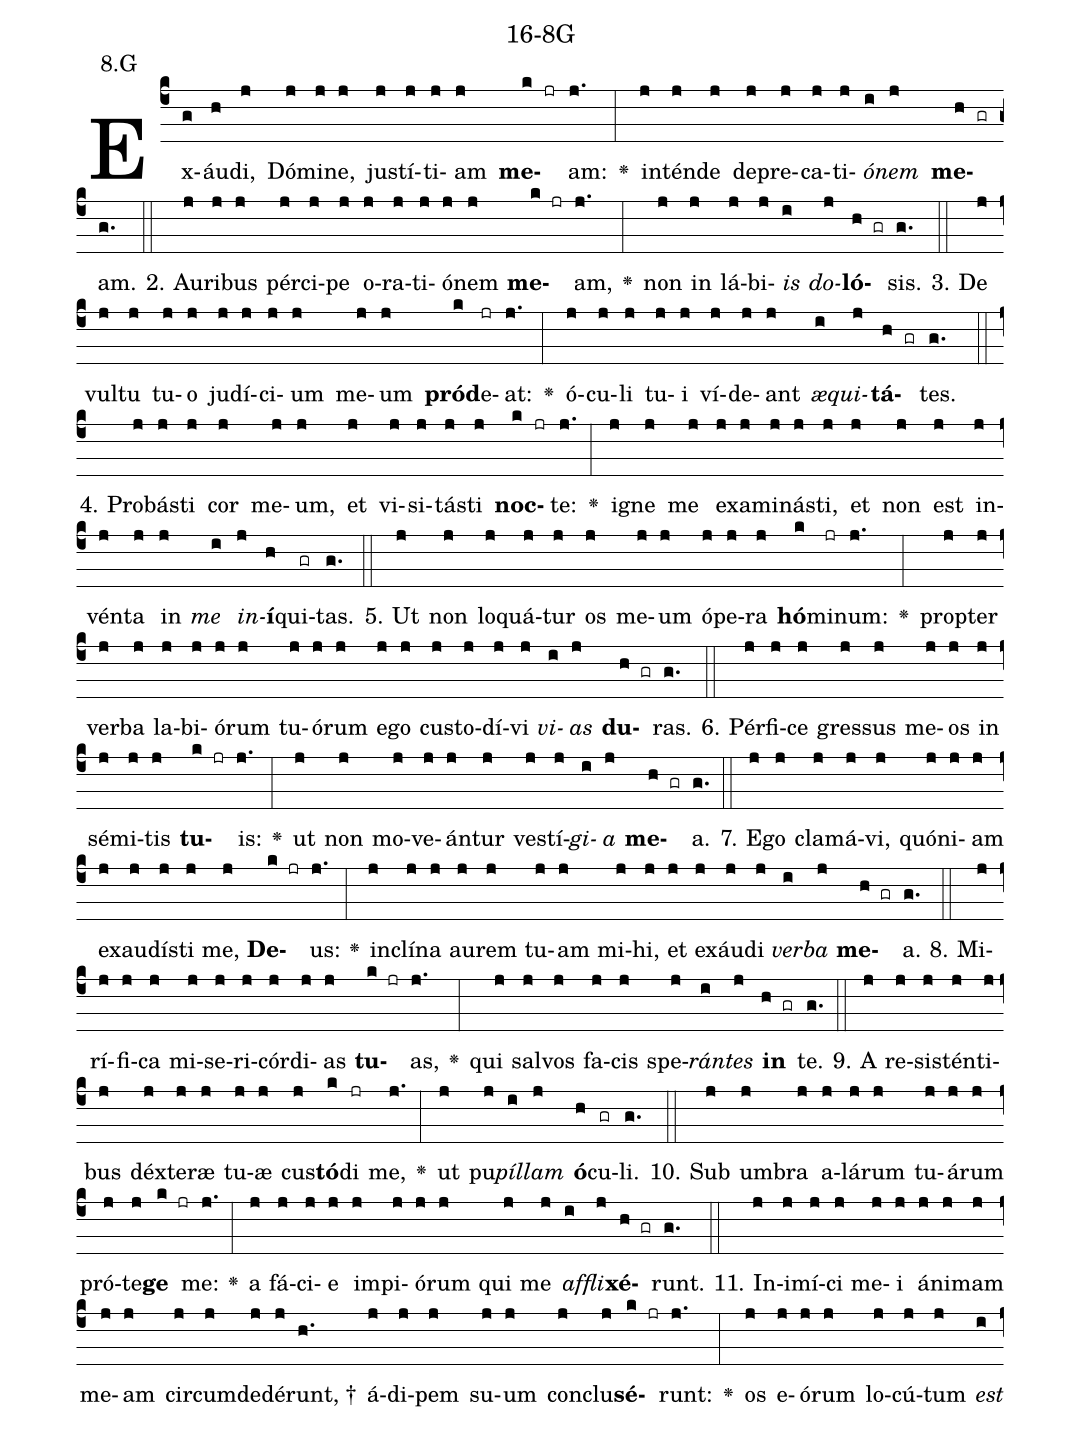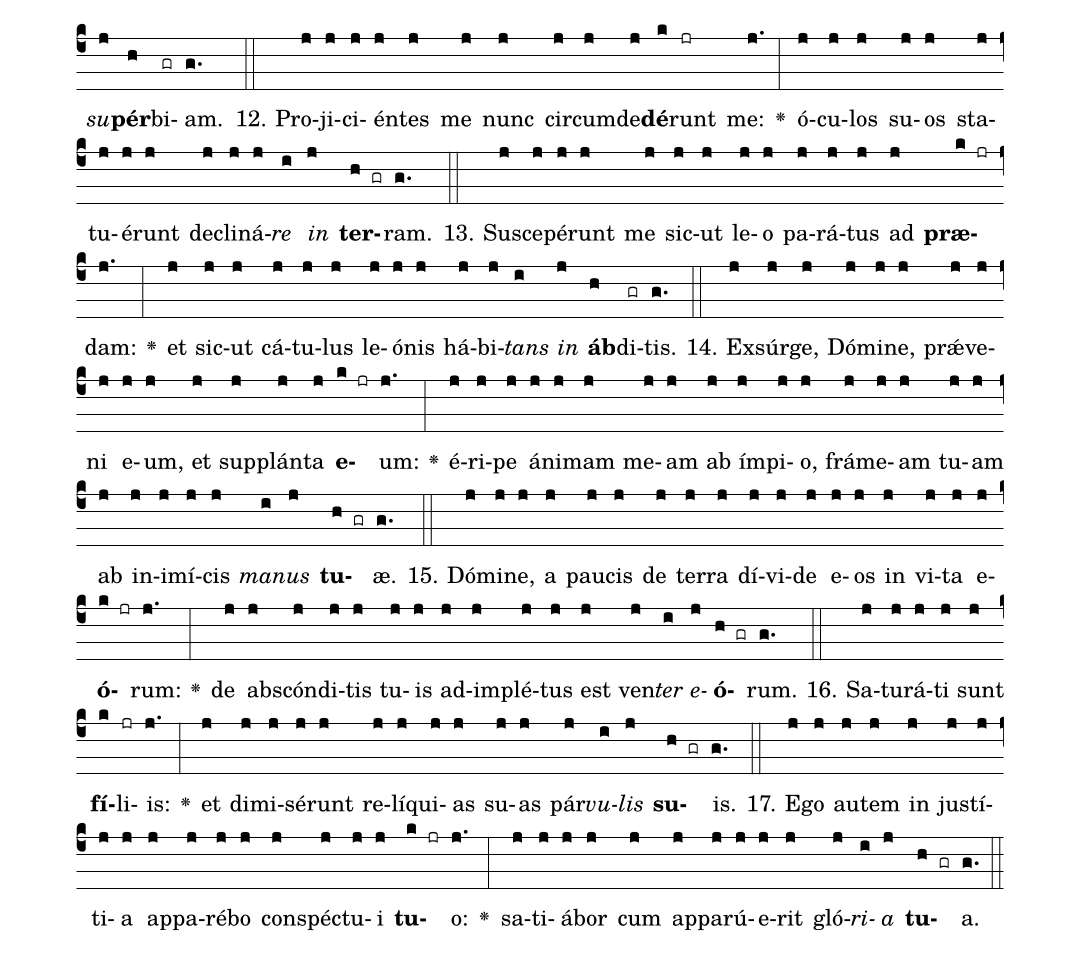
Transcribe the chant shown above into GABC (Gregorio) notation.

name: 16-8G;
annotation: 8.G;
%%
(c4)Ex(g)áu(h)di,(j) Dó(j)mi(j)ne,(j) jus(j)tí(j)ti(j)am(j) <b>me</b>(k jr)am:(j.) <v>\greheightstar</v>(:) in(j)tén(j)de(j) de(j)pre(j)ca(j)ti(j)<i>ó</i>(i)<i>nem</i>(j) <b>me</b>(h gr)am.(g.) (::)
2. Au(j)ri(j)bus(j) pér(j)ci(j)pe(j) o(j)ra(j)ti(j)ó(j)nem(j) <b>me</b>(k jr)am,(j.) <v>\greheightstar</v>(:) non(j) in(j) lá(j)bi(j)<i>is</i>(i) <i>do</i>(j)<b>ló</b>(h gr)sis.(g.) (::)
3. De(j) vul(j)tu(j) tu(j)o(j) ju(j)dí(j)ci(j)um(j) me(j)um(j) <b>pród</b>(k)e(jr)at:(j.) <v>\greheightstar</v>(:) ó(j)cu(j)li(j) tu(j)i(j) ví(j)de(j)ant(j) <i>æ</i>(i)<i>qui</i>(j)<b>tá</b>(h gr)tes.(g.) (::)
4. Pro(j)bás(j)ti(j) cor(j) me(j)um,(j) et(j) vi(j)si(j)tás(j)ti(j) <b>noc</b>(k jr)te:(j.) <v>\greheightstar</v>(:) i(j)gne(j) me(j) ex(j)a(j)mi(j)nás(j)ti,(j) et(j) non(j) est(j) in(j)vén(j)ta(j) in(j) <i>me</i>(i) <i>in</i>(j)<b>í</b>(h)qui(gr)tas.(g.) (::)
5. Ut(j) non(j) lo(j)quá(j)tur(j) os(j) me(j)um(j) ó(j)pe(j)ra(j) <b>hó</b>(k)mi(jr)num:(j.) <v>\greheightstar</v>(:) prop(j)ter(j) ver(j)ba(j) la(j)bi(j)ó(j)rum(j) tu(j)ó(j)rum(j) e(j)go(j) cus(j)to(j)dí(j)vi(j) <i>vi</i>(i)<i>as</i>(j) <b>du</b>(h gr)ras.(g.) (::)
6. Pér(j)fi(j)ce(j) gres(j)sus(j) me(j)os(j) in(j) sé(j)mi(j)tis(j) <b>tu</b>(k jr)is:(j.) <v>\greheightstar</v>(:) ut(j) non(j) mo(j)ve(j)án(j)tur(j) ves(j)tí(j)<i>gi</i>(i)<i>a</i>(j) <b>me</b>(h gr)a.(g.) (::)
7. E(j)go(j) cla(j)má(j)vi,(j) quón(j)i(j)am(j) ex(j)au(j)dís(j)ti(j) me,(j) <b>De</b>(k jr)us:(j.) <v>\greheightstar</v>(:) in(j)clí(j)na(j) au(j)rem(j) tu(j)am(j) mi(j)hi,(j) et(j) ex(j)áu(j)di(j) <i>ver</i>(i)<i>ba</i>(j) <b>me</b>(h gr)a.(g.) (::)
8. Mi(j)rí(j)fi(j)ca(j) mi(j)se(j)ri(j)cór(j)di(j)as(j) <b>tu</b>(k jr)as,(j.) <v>\greheightstar</v>(:) qui(j) sal(j)vos(j) fa(j)cis(j) spe(j)<i>rán</i>(i)<i>tes</i>(j) <b>in</b>(h gr) te.(g.) (::)
9. A(j) re(j)sis(j)tén(j)ti(j)bus(j) déx(j)te(j)ræ(j) tu(j)æ(j) cus(j)<b>tó</b>(k)di(jr) me,(j.) <v>\greheightstar</v>(:) ut(j) pu(j)<i>píl</i>(i)<i>lam</i>(j) <b>ó</b>(h)cu(gr)li.(g.) (::)
10. Sub(j) um(j)bra(j) a(j)lá(j)rum(j) tu(j)á(j)rum(j) pró(j)te(j)<b>ge</b>(k jr) me:(j.) <v>\greheightstar</v>(:) a(j) fá(j)ci(j)e(j) im(j)pi(j)ó(j)rum(j) qui(j) me(j) <i>af</i>(i)<i>fli</i>(j)<b>xé</b>(h gr)runt.(g.) (::)
11. In(j)i(j)mí(j)ci(j) me(j)i(j) á(j)ni(j)mam(j) me(j)am(j) cir(j)cum(j)de(j)dé(j)runt, †(h.) á(j)di(j)pem(j) su(j)um(j) con(j)clu(j)<b>sé</b>(k jr)runt:(j.) <v>\greheightstar</v>(:) os(j) e(j)ó(j)rum(j) lo(j)cú(j)tum(j) <i>est</i>(i) <i>su</i>(j)<b>pér</b>(h)bi(gr)am.(g.) (::)
12. Pro(j)ji(j)ci(j)én(j)tes(j) me(j) nunc(j) cir(j)cum(j)de(j)<b>dé</b>(k)runt(jr) me:(j.) <v>\greheightstar</v>(:) ó(j)cu(j)los(j) su(j)os(j) sta(j)tu(j)é(j)runt(j) de(j)cli(j)ná(j)<i>re</i>(i) <i>in</i>(j) <b>ter</b>(h gr)ram.(g.) (::)
13. Su(j)sce(j)pé(j)runt(j) me(j) sic(j)ut(j) le(j)o(j) pa(j)rá(j)tus(j) ad(j) <b>præ</b>(k jr)dam:(j.) <v>\greheightstar</v>(:) et(j) sic(j)ut(j) cá(j)tu(j)lus(j) le(j)ó(j)nis(j) há(j)bi(j)<i>tans</i>(i) <i>in</i>(j) <b>áb</b>(h)di(gr)tis.(g.) (::)
14. Ex(j)súr(j)ge,(j) Dó(j)mi(j)ne,(j) prǽ(j)ve(j)ni(j) e(j)um,(j) et(j) sup(j)plán(j)ta(j) <b>e</b>(k jr)um:(j.) <v>\greheightstar</v>(:) é(j)ri(j)pe(j) á(j)ni(j)mam(j) me(j)am(j) ab(j) ím(j)pi(j)o,(j) frá(j)me(j)am(j) tu(j)am(j) ab(j) in(j)i(j)mí(j)cis(j) <i>ma</i>(i)<i>nus</i>(j) <b>tu</b>(h gr)æ.(g.) (::)
15. Dó(j)mi(j)ne,(j) a(j) pau(j)cis(j) de(j) ter(j)ra(j) dí(j)vi(j)de(j) e(j)os(j) in(j) vi(j)ta(j) e(j)<b>ó</b>(k jr)rum:(j.) <v>\greheightstar</v>(:) de(j) abs(j)cón(j)di(j)tis(j) tu(j)is(j) ad(j)im(j)plé(j)tus(j) est(j) ven(j)<i>ter</i>(i) <i>e</i>(j)<b>ó</b>(h gr)rum.(g.) (::)
16. Sa(j)tu(j)rá(j)ti(j) sunt(j) <b>fí</b>(k)li(jr)is:(j.) <v>\greheightstar</v>(:) et(j) di(j)mi(j)sé(j)runt(j) re(j)lí(j)qui(j)as(j) su(j)as(j) pár(j)<i>vu</i>(i)<i>lis</i>(j) <b>su</b>(h gr)is.(g.) (::)
17. E(j)go(j) au(j)tem(j) in(j) jus(j)tí(j)ti(j)a(j) ap(j)pa(j)ré(j)bo(j) con(j)spéc(j)tu(j)i(j) <b>tu</b>(k jr)o:(j.) <v>\greheightstar</v>(:) sa(j)ti(j)á(j)bor(j) cum(j) ap(j)pa(j)rú(j)e(j)rit(j) gló(j)<i>ri</i>(i)<i>a</i>(j) <b>tu</b>(h gr)a.(g.) (::)
